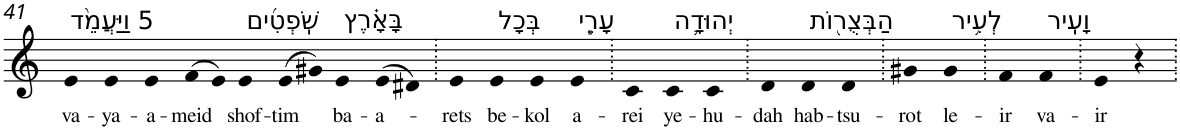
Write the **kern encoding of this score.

**kern	**text
*part1	*part1
*staff1	*staff1
*I"Piano	*
*I'Pno	*
!!LO:PB:g=z
*clefG2	*
*k[]	*
=41	=41
!LO:TX:a:t=5 וַיַּעֲמֵ֨ד	!
!	!LO:LY:b
4e	va-
!	!LO:LY:b
4e	-ya-
!	!LO:LY:b
4e	-a-
!	!LO:LY:b
(>8f	-meid
8e)	.
!LO:TX:a:t=שֹֽׁפְטִ֜ים	!
!	!LO:LY:b
4e	shof-
!	!LO:LY:b
(>8e	-tim
8g#X)	.
!LO:TX:a:t=בָּאָ֗רֶץ	!
!	!LO:LY:b
4e	ba-
!	!LO:LY:b
(>8e	-a-
8d#X)	.
=42.	=42.
!	!LO:LY:b
4e	-rets
!LO:TX:a:t=בְּכָל	!
!	!LO:LY:b
4e	be-
!	!LO:LY:b
4e	-kol
!LO:TX:a:t=עָרֵ֧י	!
!	!LO:LY:b
4e	a-
=43.	=43.
!	!LO:LY:b
4c	-rei
!LO:TX:a:t=יְהוּדָ֛ה	!
!	!LO:LY:b
4c	ye-
!	!LO:LY:b
4c	-hu-
=44.	=44.
!	!LO:LY:b
4d	-dah
!LO:TX:a:t=הַבְּצֻר֖וֹת	!
!	!LO:LY:b
4d	hab-
!	!LO:LY:b
4d	-tsu-
=45.	=45.
!	!LO:LY:b
4g#X	-rot
!LO:TX:a:t=לְעִ֥יר	!
!	!LO:LY:b
4g#	le-
=46.	=46.
!	!LO:LY:b
4f	-ir
!LO:TX:a:t=וָעִֽיר	!
!	!LO:LY:b
4f	va-
=47.	=47.
!	!LO:LY:b
4e	-ir
4r	.
=.	=.
*-	*-
